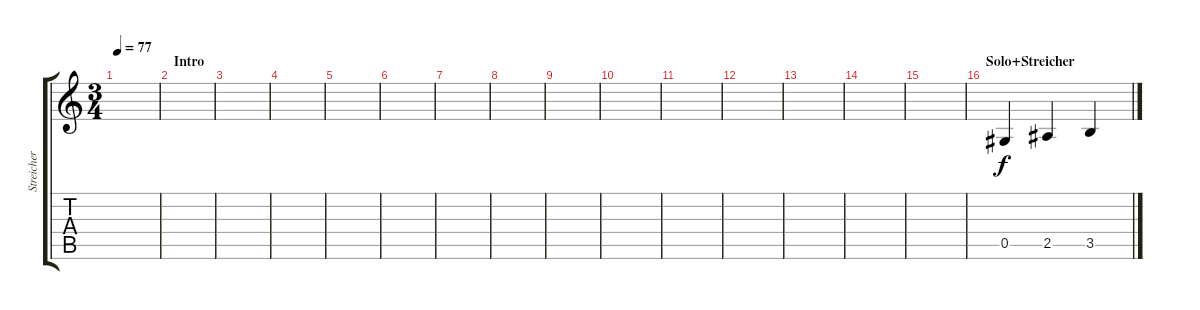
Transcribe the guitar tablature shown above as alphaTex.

\track ("Streicher (Bass)" "Streicher ") {instrument contrabass}
\staff {score tabs}
\tuning (Eb4 Bb3 Gb3 Db3 Ab2 Eb2) {hide}
\ts (3 4)
\tempo 77
\clef g2
\ks c
|
\section ("" "Intro")
|
|
|
|
|
|
|
|
|
|
|
|
|
|
\section ("" "Solo+Streicher")
0.5.4 2.5.4 3.5.4
